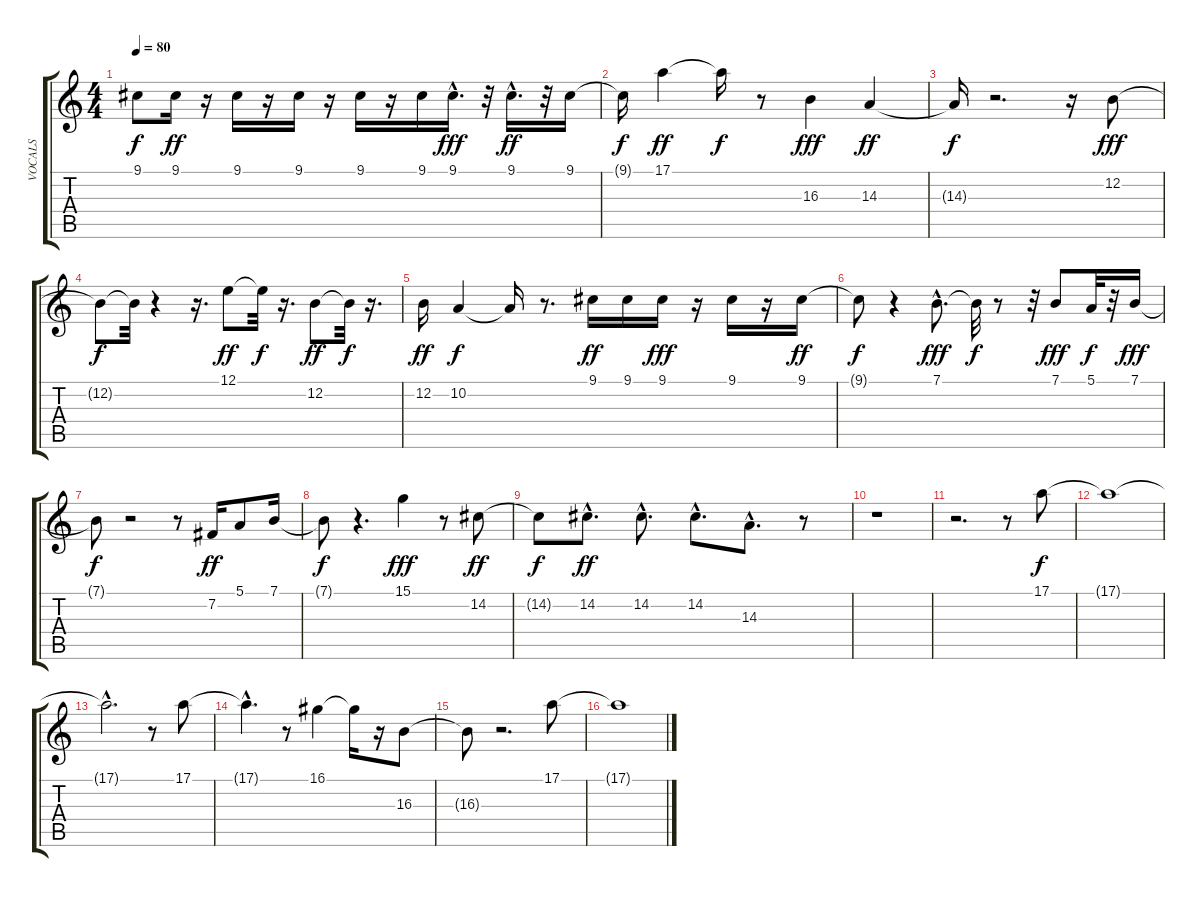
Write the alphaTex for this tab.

\track ("VOCALS" "VOCALS") {instrument accordion}
\staff {score tabs}
\tuning (E4 B3 G3 D3 A2 E2) {hide}
\ts (4 4)
\tempo 80
\clef g2
\ks c
9.1{t}.8{dy f} 9.1.16{dy ff} r.16 9.1.16 r.16 9.1.16 r.16 9.1.16 r.16 9.1.16 9.1{hac}.16{d dy fff} r.32 9.1{hac}.16{d dy ff} r.32 9.1.16 |
9.1{t}.16{dy f} 17.1.4{dy ff} 17.1{t}.16{dy f} r.8 16.3.4{dy fff} 14.3.4{dy ff} |
14.3{t}.16{dy f} r.2{d} r.16 12.2.8{dy fff} |
12.2{t}.8{dy f} 12.2{t}.32 r.4 r.16{d} 12.1.8{dy ff} 12.1{t}.32{dy f} r.16{d} 12.2.8{dy ff} 12.2{t}.32{dy f} r.16{d} |
12.2.16{dy ff} 10.2.4{dy f} 10.2{t}.16 r.8{d} 9.1.16{dy ff} 9.1.16 9.1.16{dy fff} r.16 9.1.16 r.16 9.1.16{dy ff} |
9.1{t}.8{dy f} r.4 7.1{hac}.8{d dy fff} 7.1{t}.32{dy f} r.8 r.32 7.1.8{dy fff} 5.1.32{dy f} r.32 7.1.16{dy fff} |
7.1{t}.8{dy f} r.2 r.8 7.2.16{dy ff} 5.1.8 7.1.16 |
7.1{t}.8{dy f} r.4{d} 15.1.4{dy fff} r.8 14.2.8{dy ff} |
14.2{t}.8{dy f} 14.2{hac}.8{d dy ff} 14.2{hac}.8{d} 14.2{hac}.8{d} 14.3{hac}.8{d} r.8 |
r.1 |
r.2{d} r.8 17.1.8{dy f} |
17.1{t}.1 |
17.1{hac t}.2{d} r.8 17.1.8 |
17.1{hac t}.4{d} r.8 16.1.4 16.1{t}.16 r.16 16.3.8 |
16.3{t}.8 r.2{d} 17.1.8 |
17.1{t}.1
